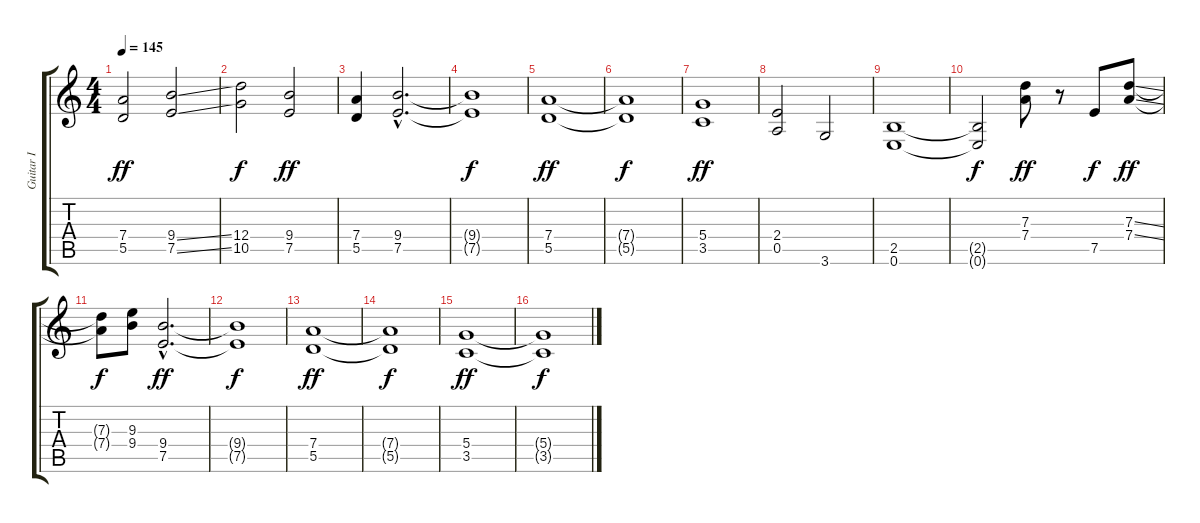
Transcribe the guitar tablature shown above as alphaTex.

\track ("Guitar I" "Guitar I") {instrument distortionguitar}
\staff {score tabs}
\tuning (E4 B3 G3 D3 A2 E2) {hide}
\ts (4 4)
\tempo 145
\clef g2
\ks c
(7.4 5.5).2{dy ff} (9.4{ss} 7.5{ss}).2 |
(12.4 10.5).2{dy f} (9.4 7.5).2{dy ff} |
(7.4 5.5).4 (9.4{hac} 7.5{hac}).2{d} |
(9.4{t} 7.5{t}).1{dy f} |
(7.4 5.5).1{dy ff} |
(7.4{t} 5.5{t}).1{dy f} |
(5.4 3.5).1{dy ff} |
(2.4 0.5).2 3.6.2 |
(2.5 0.6).1 |
(2.5{t} 0.6{t}).2{dy f} (7.3 7.4).8{dy ff} r.8 7.5.8{dy f} (7.3{ss} 7.4{ss}).8{dy ff} |
(7.3{t} 7.4{t}).8{dy f} (9.3 9.4).8 (9.4{hac} 7.5{hac}).2{d dy ff} |
(9.4{t} 7.5{t}).1{dy f} |
(7.4 5.5).1{dy ff} |
(7.4{t} 5.5{t}).1{dy f} |
(5.4 3.5).1{dy ff} |
(5.4{t} 3.5{t}).1{dy f}
